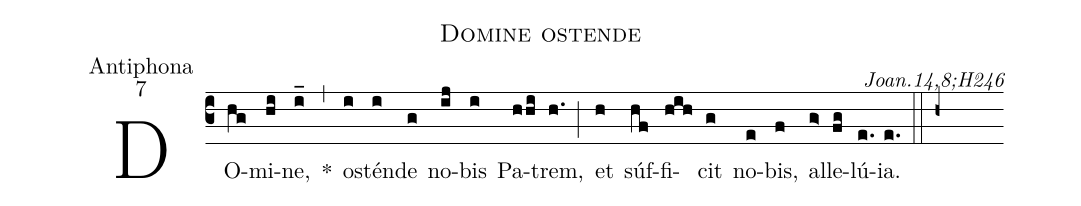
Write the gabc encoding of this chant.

name:Domine ostende;
office-part:Antiphona;
mode:7;
commentary:Joan.14,8;H246;
%%
(c3)DO(hg)mi(hi)ne,(i_) *(,)
os(i)tén(i)de(g) no(ij)bis(i) Pa(hhi)trem,(h.) (;)
et(h) súf(hf)fi(hih)cit(g) no(e)bis,(f)
al(g>)le(fg)lú(e.)ia.(e.) (::h+)
